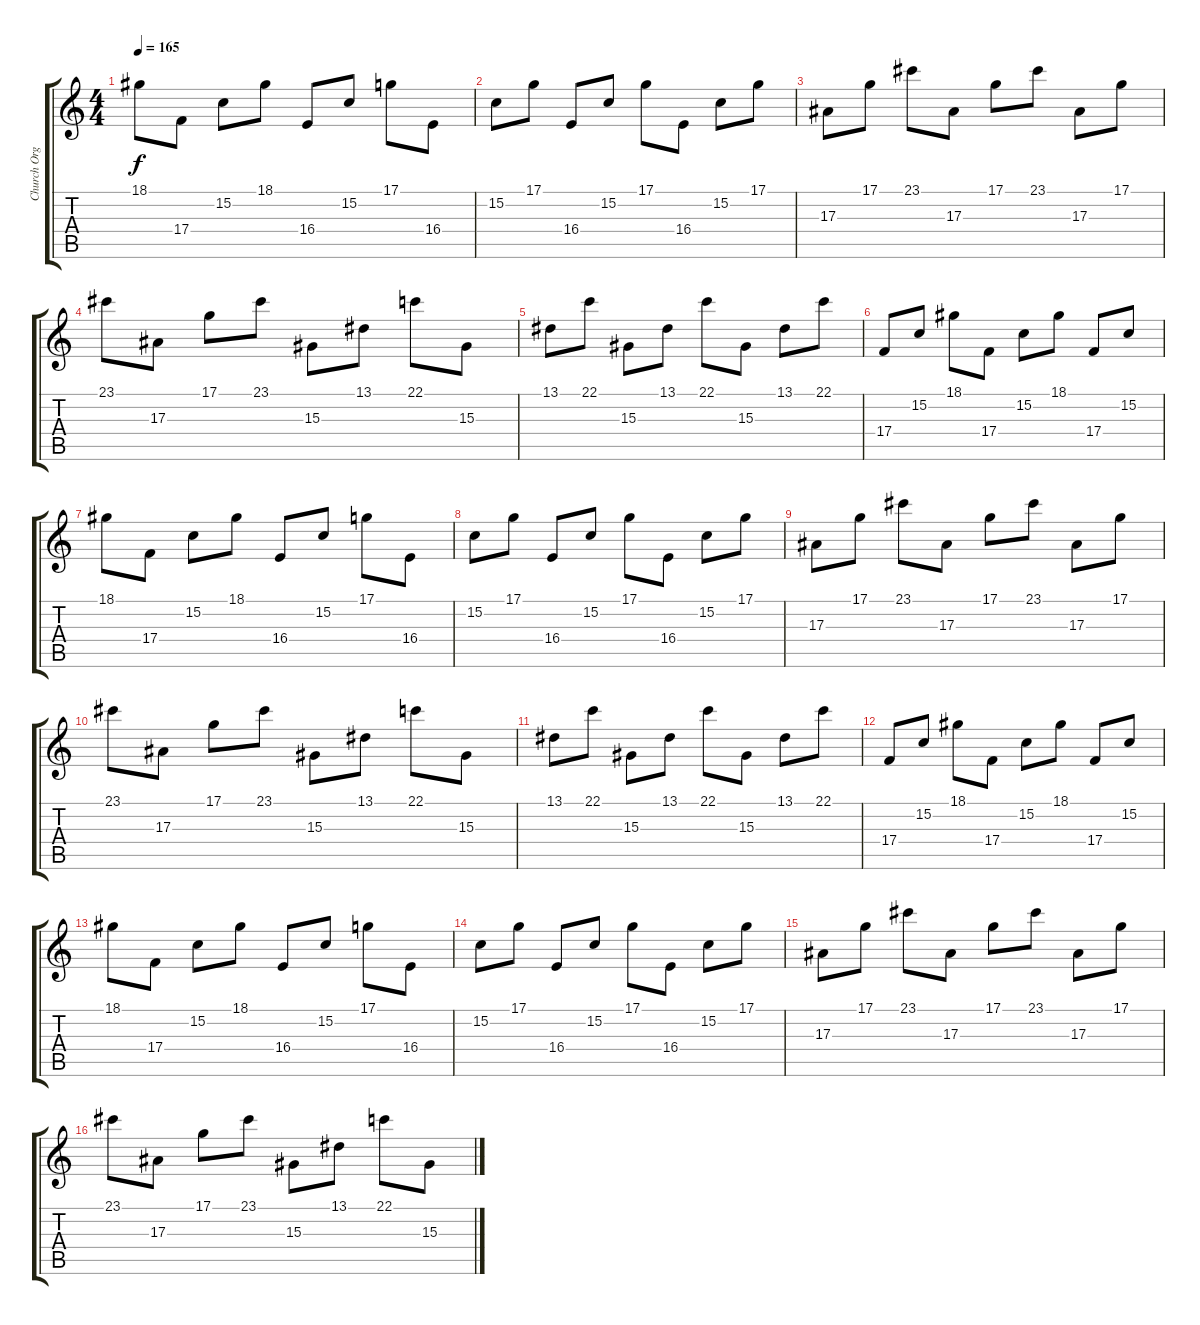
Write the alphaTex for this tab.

\track ("Church Organ" "Church Org") {instrument churchorgan}
\staff {score tabs}
\tuning (D4 A3 F3 C3 G2 C2) {hide}
\ts (4 4)
\tempo 165
\clef g2
\ks c
18.1.8{dy f} 17.4.8 15.2.8 18.1.8 16.4.8 15.2.8 17.1.8 16.4.8 |
15.2.8 17.1.8 16.4.8 15.2.8 17.1.8 16.4.8 15.2.8 17.1.8 |
17.3.8 17.1.8 23.1.8 17.3.8 17.1.8 23.1.8 17.3.8 17.1.8 |
23.1.8 17.3.8 17.1.8 23.1.8 15.3.8 13.1.8 22.1.8 15.3.8 |
13.1.8 22.1.8 15.3.8 13.1.8 22.1.8 15.3.8 13.1.8 22.1.8 |
17.4.8 15.2.8 18.1.8 17.4.8 15.2.8 18.1.8 17.4.8 15.2.8 |
18.1.8 17.4.8 15.2.8 18.1.8 16.4.8 15.2.8 17.1.8 16.4.8 |
15.2.8 17.1.8 16.4.8 15.2.8 17.1.8 16.4.8 15.2.8 17.1.8 |
17.3.8 17.1.8 23.1.8 17.3.8 17.1.8 23.1.8 17.3.8 17.1.8 |
23.1.8 17.3.8 17.1.8 23.1.8 15.3.8 13.1.8 22.1.8 15.3.8 |
13.1.8 22.1.8 15.3.8 13.1.8 22.1.8 15.3.8 13.1.8 22.1.8 |
17.4.8 15.2.8 18.1.8 17.4.8 15.2.8 18.1.8 17.4.8 15.2.8 |
18.1.8 17.4.8 15.2.8 18.1.8 16.4.8 15.2.8 17.1.8 16.4.8 |
15.2.8 17.1.8 16.4.8 15.2.8 17.1.8 16.4.8 15.2.8 17.1.8 |
17.3.8 17.1.8 23.1.8 17.3.8 17.1.8 23.1.8 17.3.8 17.1.8 |
23.1.8 17.3.8 17.1.8 23.1.8 15.3.8 13.1.8 22.1.8 15.3.8
